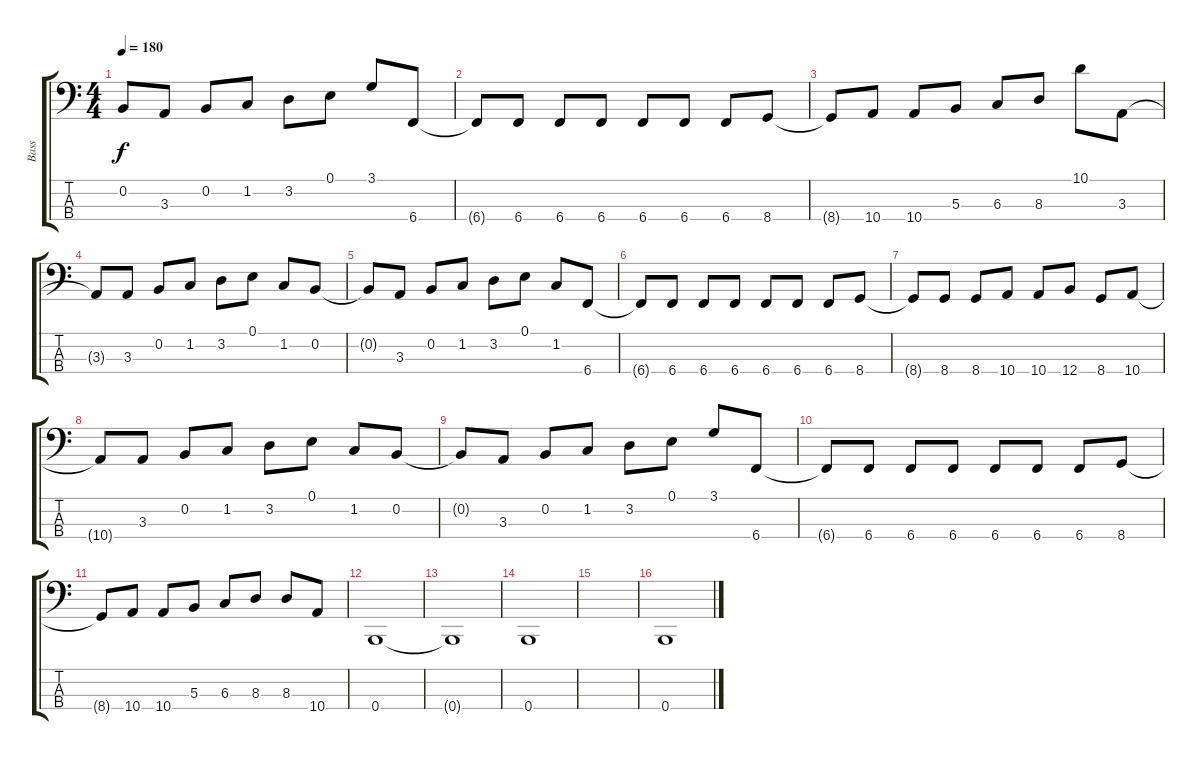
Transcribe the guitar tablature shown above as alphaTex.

\track ("Bass" "Bass") {instrument electricbasspick}
\staff {score tabs}
\tuning (E2 B1 Gb1 B0) {hide}
\ts (4 4)
\tempo 180
\clef f4
\ks c
0.2{t}.8{dy f} 3.3.8 0.2.8 1.2.8 3.2.8 0.1.8 3.1.8 6.4.8 |
6.4{t}.8 6.4.8 6.4.8 6.4.8 6.4.8 6.4.8 6.4.8 8.4.8 |
8.4{t}.8 10.4.8 10.4.8 5.3.8 6.3.8 8.3.8 10.1.8 3.3.8 |
3.3{t}.8 3.3.8 0.2.8 1.2.8 3.2.8 0.1.8 1.2.8 0.2.8 |
0.2{t}.8 3.3.8 0.2.8 1.2.8 3.2.8 0.1.8 1.2.8 6.4.8 |
6.4{t}.8 6.4.8 6.4.8 6.4.8 6.4.8 6.4.8 6.4.8 8.4.8 |
8.4{t}.8 8.4.8 8.4.8 10.4.8 10.4.8 12.4.8 8.4.8 10.4.8 |
10.4{t}.8 3.3.8 0.2.8 1.2.8 3.2.8 0.1.8 1.2.8 0.2.8 |
0.2{t}.8 3.3.8 0.2.8 1.2.8 3.2.8 0.1.8 3.1.8 6.4.8 |
6.4{t}.8 6.4.8 6.4.8 6.4.8 6.4.8 6.4.8 6.4.8 8.4.8 |
8.4{t}.8 10.4.8 10.4.8 5.3.8 6.3.8 8.3.8 8.3.8 10.4.8 |
0.4.1 |
0.4{t}.1 |
0.4.1 |
|
0.4.1
